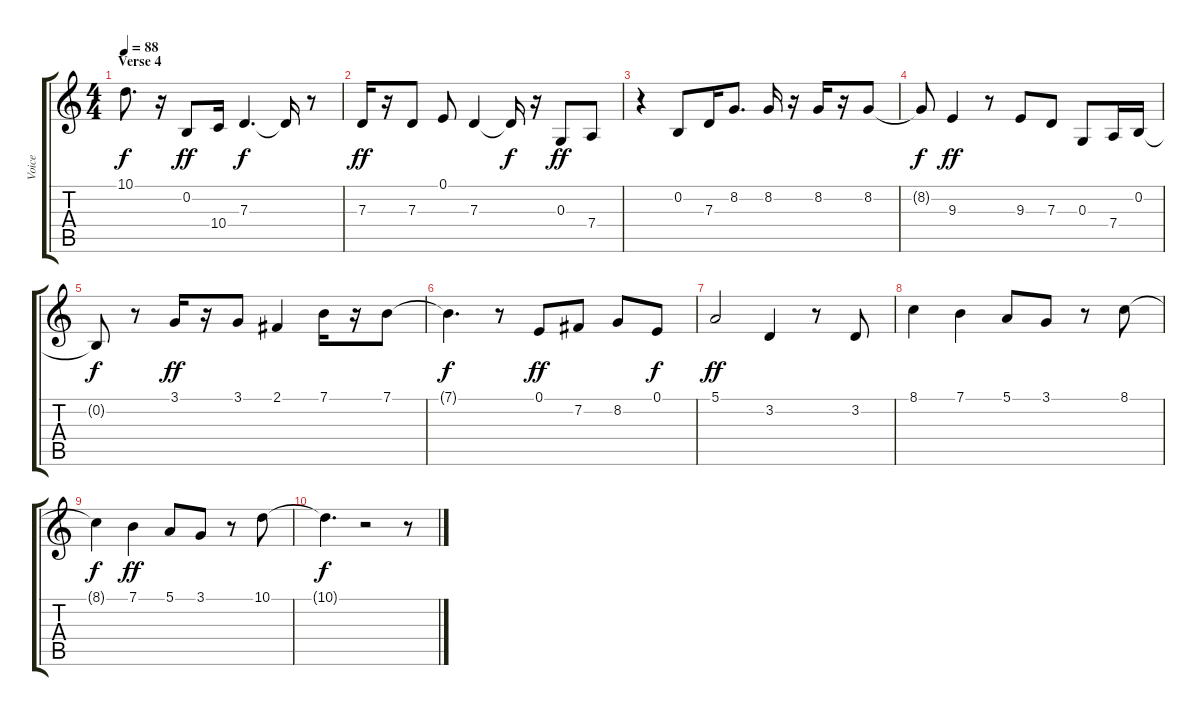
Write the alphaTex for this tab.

\track ("Voice" "Voice") {instrument electricgrandpiano}
\staff {score tabs}
\tuning (E4 B3 G3 D3 A2 E2) {hide}
\ts (4 4)
\section ("" "Verse 4")
\tempo 88
\clef g2
\ks c
10.1{t}.8{d dy f} r.16 0.2.8{dy ff} 10.4.16 7.3.4{d dy f} 7.3{t}.16 r.8 |
7.3.16{dy ff} r.16 7.3.8 0.1.8 7.3.4 7.3{t}.16{dy f} r.16 0.3.8{dy ff} 7.4.8 |
r.4 0.2.8 7.3.16 8.2.8{d} 8.2.16 r.16 8.2.16 r.16 8.2.8 |
8.2{t}.8{dy f} 9.3.4{dy ff} r.8 9.3.8 7.3.8 0.3.8 7.4.16 0.2.16 |
0.2{t}.8{dy f} r.8 3.1.16{dy ff} r.16 3.1.8 2.1.4 7.1.16 r.16 7.1.8 |
7.1{t}.4{d dy f} r.8 0.1.8{dy ff} 7.2.8 8.2.8 0.1.8{dy f} |
5.1.2{dy ff} 3.2.4 r.8 3.2.8 |
8.1.4 7.1.4 5.1.8 3.1.8 r.8 8.1.8 |
8.1{t}.4{dy f} 7.1.4{dy ff} 5.1.8 3.1.8 r.8 10.1.8 |
10.1{t}.4{d dy f} r.2 r.8
